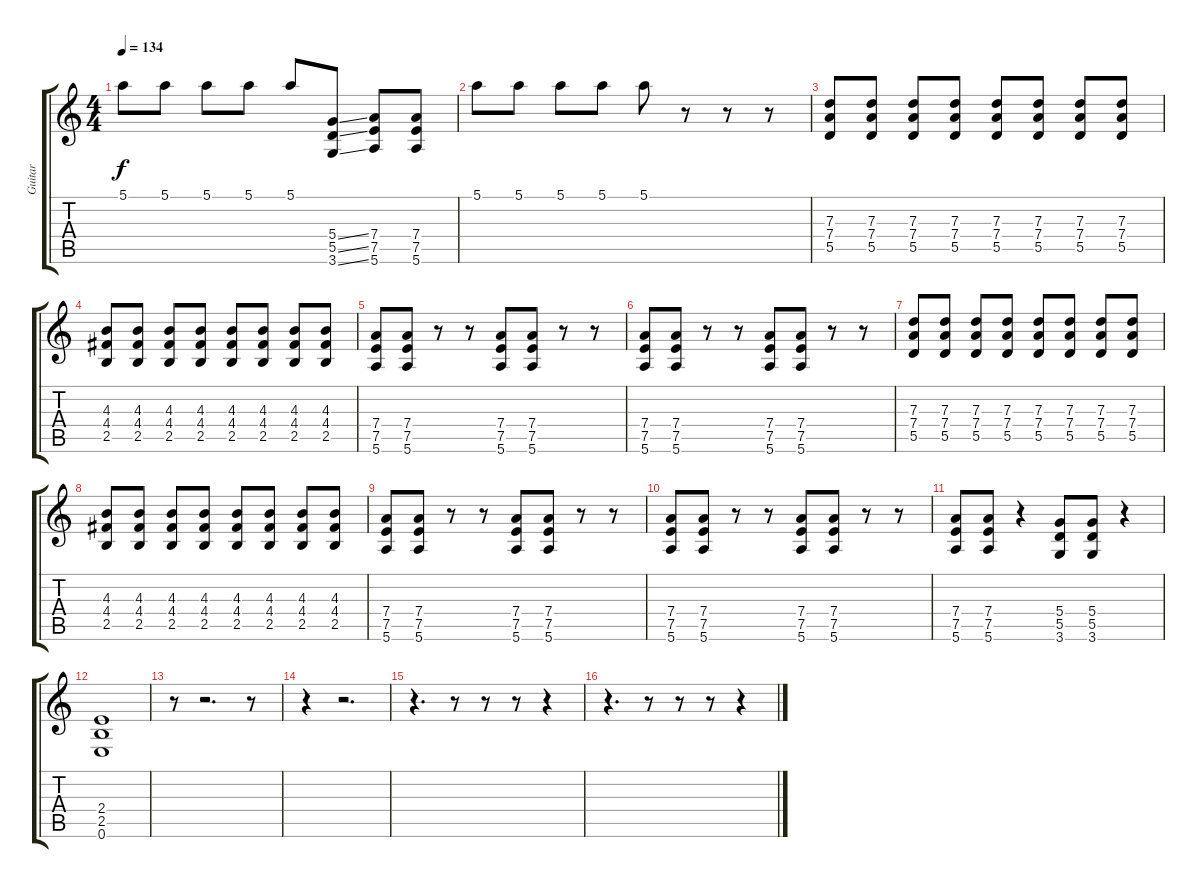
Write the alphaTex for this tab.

\track ("Guitar" "Guitar") {instrument distortionguitar}
\staff {score tabs}
\tuning (E4 B3 G3 D3 A2 E2) {hide}
\ts (4 4)
\tempo 134
\clef g2
\ks c
5.1.8{dy f} 5.1.8 5.1.8 5.1.8 5.1.8 (5.4{ss} 5.5{ss} 3.6{ss}).8 (7.4 7.5 5.6).8 (7.4 7.5 5.6).8 |
5.1.8 5.1.8 5.1.8 5.1.8 5.1.8 r.8 r.8 r.8 |
(7.3 7.4 5.5).8 (7.3 7.4 5.5).8 (7.3 7.4 5.5).8 (7.3 7.4 5.5).8 (7.3 7.4 5.5).8 (7.3 7.4 5.5).8 (7.3 7.4 5.5).8 (7.3 7.4 5.5).8 |
(4.3 4.4 2.5).8 (4.3 4.4 2.5).8 (4.3 4.4 2.5).8 (4.3 4.4 2.5).8 (4.3 4.4 2.5).8 (4.3 4.4 2.5).8 (4.3 4.4 2.5).8 (4.3 4.4 2.5).8 |
(7.4 7.5 5.6).8 (7.4 7.5 5.6).8 r.8 r.8 (7.4 7.5 5.6).8 (7.4 7.5 5.6).8 r.8 r.8 |
(7.4 7.5 5.6).8 (7.4 7.5 5.6).8 r.8 r.8 (7.4 7.5 5.6).8 (7.4 7.5 5.6).8 r.8 r.8 |
(7.3 7.4 5.5).8 (7.3 7.4 5.5).8 (7.3 7.4 5.5).8 (7.3 7.4 5.5).8 (7.3 7.4 5.5).8 (7.3 7.4 5.5).8 (7.3 7.4 5.5).8 (7.3 7.4 5.5).8 |
(4.3 4.4 2.5).8 (4.3 4.4 2.5).8 (4.3 4.4 2.5).8 (4.3 4.4 2.5).8 (4.3 4.4 2.5).8 (4.3 4.4 2.5).8 (4.3 4.4 2.5).8 (4.3 4.4 2.5).8 |
(7.4 7.5 5.6).8 (7.4 7.5 5.6).8 r.8 r.8 (7.4 7.5 5.6).8 (7.4 7.5 5.6).8 r.8 r.8 |
(7.4 7.5 5.6).8 (7.4 7.5 5.6).8 r.8 r.8 (7.4 7.5 5.6).8 (7.4 7.5 5.6).8 r.8 r.8 |
(7.4 7.5 5.6).8 (7.4 7.5 5.6).8 r.4 (5.4 5.5 3.6).8 (5.4 5.5 3.6).8 r.4 |
(2.4 2.5 0.6).1 |
r.8 r.2{d} r.8 |
r.4 r.2{d} |
r.4{d} r.8 r.8 r.8 r.4 |
r.4{d} r.8 r.8 r.8 r.4
